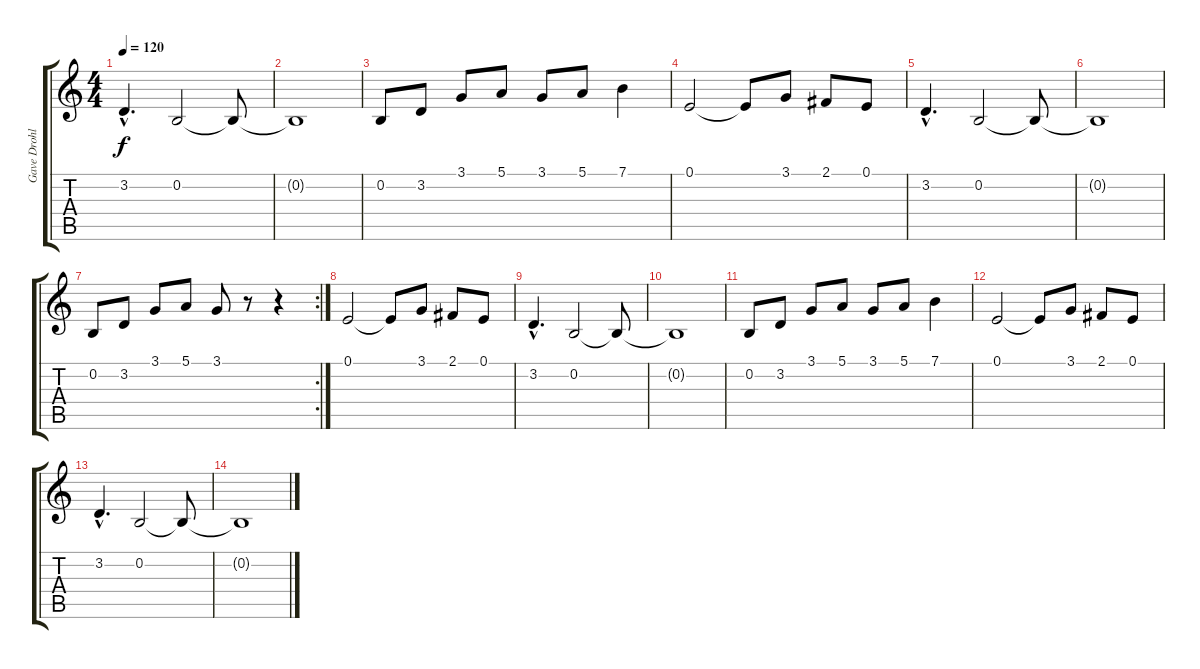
\track ("Gave Drohl" "Gave Drohl") {instrument lead2sawtooth}
\staff {score tabs}
\tuning (E4 B3 G3 D3 A2 E2) {hide}
\ts (4 4)
\tempo 120
\clef g2
\ks c
3.2{hac}.4{d dy f} 0.2.2 0.2{t}.8 |
0.2{t}.1 |
0.2.8 3.2.8 3.1.8 5.1.8 3.1.8 5.1.8 7.1.4 |
0.1.2 0.1{t}.8 3.1.8 2.1.8 0.1.8 |
3.2{hac}.4{d} 0.2.2 0.2{t}.8 |
0.2{t}.1 |
\rc 2
0.2.8 3.2.8 3.1.8 5.1.8 3.1.8 r.8 r.4 |
0.1.2 0.1{t}.8 3.1.8 2.1.8 0.1.8 |
3.2{hac}.4{d} 0.2.2 0.2{t}.8 |
0.2{t}.1 |
0.2.8 3.2.8 3.1.8 5.1.8 3.1.8 5.1.8 7.1.4 |
0.1.2 0.1{t}.8 3.1.8 2.1.8 0.1.8 |
3.2{hac}.4{d} 0.2.2 0.2{t}.8 |
0.2{t}.1
